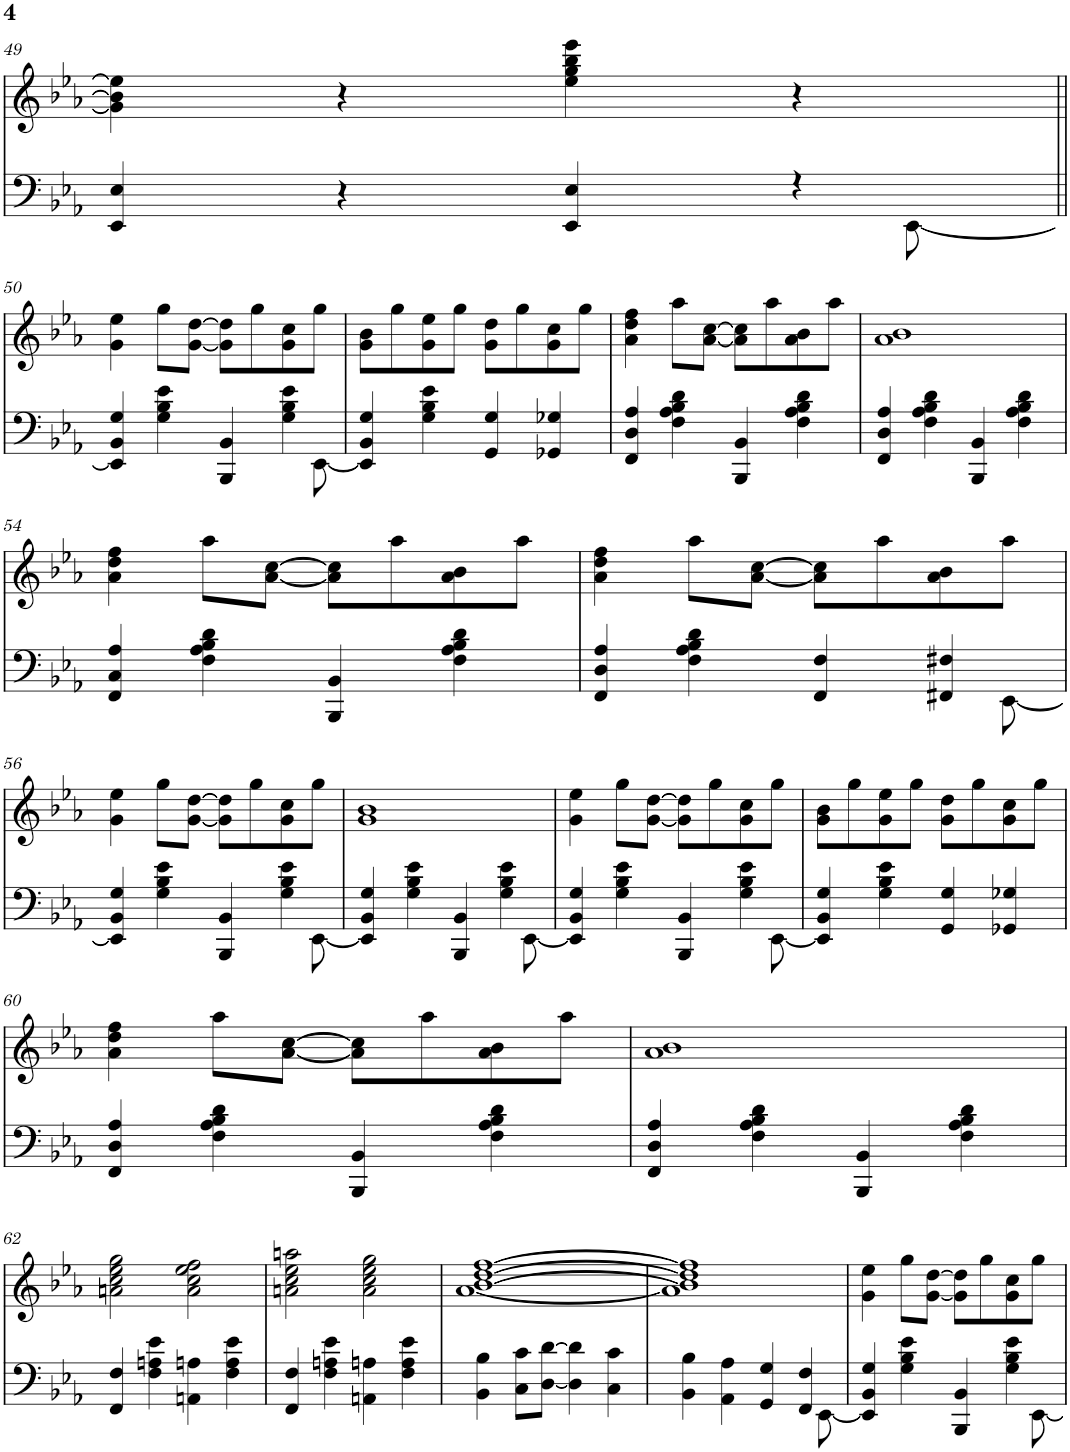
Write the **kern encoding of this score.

**kern	**kern
*part2	*part1
*staff2	*staff1
*I"Piano	*I"Piano
*I'Pno	*I'Pno
!!LO:PB:g=z
*clefF4	*clefG2
*k[b-e-a-]	*k[b-e-a-]
*E-:	*E-:
*M4/4	*M4/4
*met(c)	*met(c)
=49	=49
*^	*
4EE-/^^ 4E-/^^	2..ryy	4g\]^^ 4b-\]^^ 4ee-\]^^
4r	.	4r
4EE-/^^ 4E-/^^	.	4ee-\^^ 4gg\^^ 4bb-\^^ 4eee-\^^
4r	.	4r
.	[8EE-\	.
!!LO:LB:g=z
=50||	=50||	=50||
4EE-/]^^ 4BB-/^^ 4G/^^	2..ryy	4g\^^ 4ee-\^^
4G\^^ 4B-\^^ 4e-\^^	.	8gg^^\L
.	.	[8g\^^ [8dd\^^J
4BBB-/^^ 4BB-/^^	.	8g\]^^ 8dd\]^^L
.	.	8gg^^\
4G\^^ 4B-\^^ 4e-\^^	.	8g\^^ 8cc\^^
.	[8EE-\	8gg^^\J
*v	*v	*
=51	=51
4EE-/]^^ 4BB-/^^ 4G/^^	8g\^^ 8b-\^^L
.	8gg^^\
4G\^^ 4B-\^^ 4e-\^^	8g\^^ 8ee-\^^
.	8gg^^\J
4GG/^^ 4G/^^	8g\^^ 8dd\^^L
.	8gg^^\
4GG-X/^^ 4G-X/^^	8g\^^ 8cc\^^
.	8gg^^\J
=52	=52
4FF/^^ 4D/^^ 4A-/^^	4a-\^^ 4dd\^^ 4ff\^^
4F\^^ 4A-\^^ 4B-\^^ 4d\^^	8aa-^^\L
.	[8a-\^^ [8cc\^^J
4BBB-/^^ 4BB-/^^	8a-\]^^ 8cc\]^^L
.	8aa-^^\
4F\^^ 4A-\^^ 4B-\^^ 4d\^^	8a-\^^ 8b-\^^
.	8aa-^^\J
=53	=53
4FF/^^ 4D/^^ 4A-/^^	1a-^^ 1b-^^
4F\^^ 4A-\^^ 4B-\^^ 4d\^^	.
4BBB-/^^ 4BB-/^^	.
4F\^^ 4A-\^^ 4B-\^^ 4d\^^	.
!!LO:LB:g=z
=54	=54
4FF/^^ 4C/^^ 4A-/^^	4a-\^^ 4dd\^^ 4ff\^^
4F\^^ 4A-\^^ 4B-\^^ 4d\^^	8aa-^^\L
.	[8a-\^^ [8cc\^^J
4BBB-/^^ 4BB-/^^	8a-\]^^ 8cc\]^^L
.	8aa-^^\
4F\^^ 4A-\^^ 4B-\^^ 4d\^^	8a-\^^ 8b-\^^
.	8aa-^^\J
=55	=55
*^	*
4FF/^^ 4D/^^ 4A-/^^	2..ryy	4a-\^^ 4dd\^^ 4ff\^^
4F\^^ 4A-\^^ 4B-\^^ 4d\^^	.	8aa-^^\L
.	.	[8a-\^^ [8cc\^^J
4FF/^^ 4F/^^	.	8a-\]^^ 8cc\]^^L
.	.	8aa-^^\
4FF#X/^^ 4F#X/^^	.	8a-\^^ 8b-\^^
.	[8EE-\	8aa-^^\J
!!LO:LB:g=z
=56	=56	=56
4EE-/]^^ 4BB-/^^ 4G/^^	2..ryy	4g\^^ 4ee-\^^
4G\^^ 4B-\^^ 4e-\^^	.	8gg^^\L
.	.	[8g\^^ [8dd\^^J
4BBB-/^^ 4BB-/^^	.	8g\]^^ 8dd\]^^L
.	.	8gg^^\
4G\^^ 4B-\^^ 4e-\^^	.	8g\^^ 8cc\^^
.	[8EE-\	8gg^^\J
=57	=57	=57
4EE-/]^^ 4BB-/^^ 4G/^^	2..ryy	1g^^ 1b-^^
4G\^^ 4B-\^^ 4e-\^^	.	.
4BBB-/^^ 4BB-/^^	.	.
4G\^^ 4B-\^^ 4e-\^^	.	.
.	[8EE-\	.
=58	=58	=58
4EE-/]^^ 4BB-/^^ 4G/^^	2..ryy	4g\^^ 4ee-\^^
4G\^^ 4B-\^^ 4e-\^^	.	8gg^^\L
.	.	[8g\^^ [8dd\^^J
4BBB-/^^ 4BB-/^^	.	8g\]^^ 8dd\]^^L
.	.	8gg^^\
4G\^^ 4B-\^^ 4e-\^^	.	8g\^^ 8cc\^^
.	[8EE-\	8gg^^\J
*v	*v	*
=59	=59
4EE-/]^^ 4BB-/^^ 4G/^^	8g\^^ 8b-\^^L
.	8gg^^\
4G\^^ 4B-\^^ 4e-\^^	8g\^^ 8ee-\^^
.	8gg^^\J
4GG/^^ 4G/^^	8g\^^ 8dd\^^L
.	8gg^^\
4GG-X/^^ 4G-X/^^	8g\^^ 8cc\^^
.	8gg^^\J
!!LO:LB:g=z
=60	=60
4FF/^^ 4D/^^ 4A-/^^	4a-\^^ 4dd\^^ 4ff\^^
4F\^^ 4A-\^^ 4B-\^^ 4d\^^	8aa-^^\L
.	[8a-\^^ [8cc\^^J
4BBB-/^^ 4BB-/^^	8a-\]^^ 8cc\]^^L
.	8aa-^^\
4F\^^ 4A-\^^ 4B-\^^ 4d\^^	8a-\^^ 8b-\^^
.	8aa-^^\J
=61	=61
4FF/^^ 4D/^^ 4A-/^^	1a-^^ 1b-^^
4F\^^ 4A-\^^ 4B-\^^ 4d\^^	.
4BBB-/^^ 4BB-/^^	.
4F\^^ 4A-\^^ 4B-\^^ 4d\^^	.
!!LO:LB:g=z
=62	=62
4FF/^^ 4F/^^	2an\^^ 2cc\^^ 2ee-\^^ 2gg\^^
4F\^^ 4An\^^ 4e-\^^	.
4AAn\^^ 4An\^^	2a\^^ 2cc\^^ 2ee-\^^ 2ff\^^
4F\^^ 4A\^^ 4e-\^^	.
=63	=63
4FF/^^ 4F/^^	2an\^^ 2cc\^^ 2ee-\^^ 2aan\^^
4F\^^ 4An\^^ 4e-\^^	.
4AAn\^^ 4An\^^	2a\^^ 2cc\^^ 2ee-\^^ 2gg\^^
4F\^^ 4A\^^ 4e-\^^	.
=64	=64
4BB-\^^ 4B-\^^	[1a-^^ [1b-^^ [1dd^^ [1ff^^
8C\^^ 8c\^^L	.
[8D\^^ [8d\^^J	.
4D\]^^ 4d\]^^	.
4C\^^ 4c\^^	.
=65	=65
*^	*
4BB-\^^ 4B-\^^	2..ryy	1a-]^^ 1b-]^^ 1dd]^^ 1ff]^^
4AA-\^^ 4A-\^^	.	.
4GG/^^ 4G/^^	.	.
4FF/^^ 4F/^^	.	.
.	[8EE-\	.
=66	=66	=66
4EE-/]^^ 4BB-/^^ 4G/^^	2..ryy	4g\^^ 4ee-\^^
4G\^^ 4B-\^^ 4e-\^^	.	8gg^^\L
.	.	[8g\^^ [8dd\^^J
4BBB-/^^ 4BB-/^^	.	8g\]^^ 8dd\]^^L
.	.	8gg^^\
4G\^^ 4B-\^^ 4e-\^^	.	8g\^^ 8cc\^^
.	[8EE-\	8gg^^\J
*v	*v	*
=	=
*-	*-
